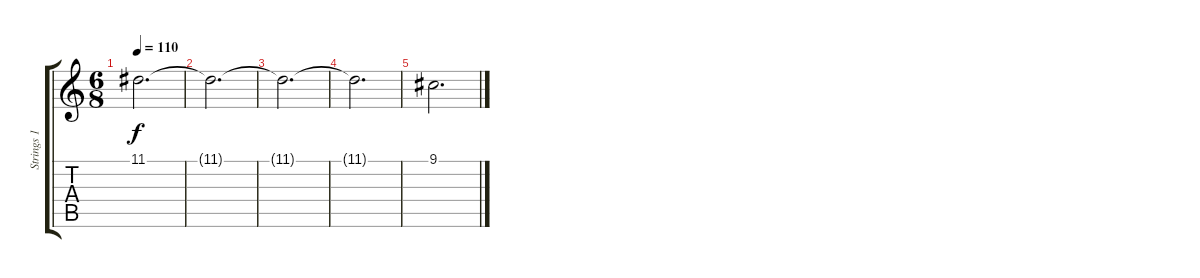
\track ("Strings 1" "Strings 1") {instrument stringensemble1}
\staff {score tabs}
\tuning (E4 B3 G3 D3 A2 E2) {hide}
\ts (6 8)
\tempo 110
\clef g2
\ks c
11.1.2{d dy f} |
11.1{t}.2{d} |
11.1{t}.2{d} |
11.1{t}.2{d} |
9.1.2{d}
